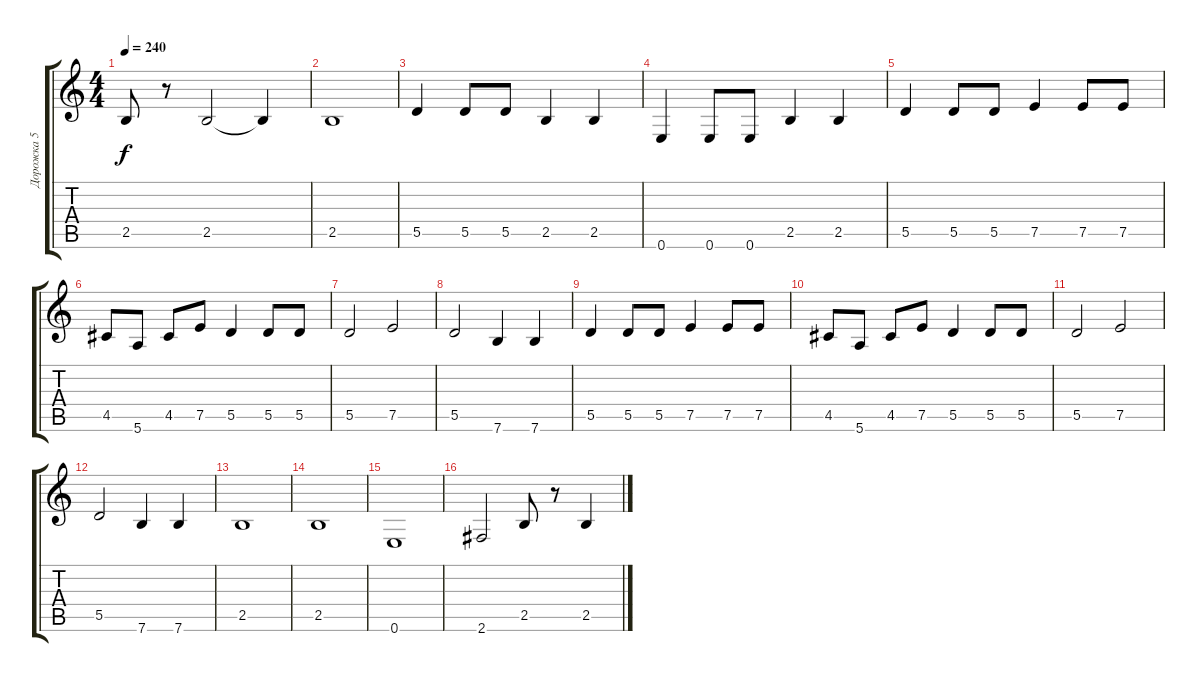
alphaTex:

\track ("Дорожка 5" "Дорожка 5") {instrument electricbassfinger}
\staff {score tabs}
\tuning (E4 B3 G3 D3 A2 E2) {hide}
\ts (4 4)
\tempo 240
\clef g2
\ks c
2.5.8{dy f} r.8 2.5.2 2.5{t}.4 |
2.5.1 |
5.5.4 5.5.8 5.5.8 2.5.4 2.5.4 |
0.6.4 0.6.8 0.6.8 2.5.4 2.5.4 |
5.5.4 5.5.8 5.5.8 7.5.4 7.5.8 7.5.8 |
4.5.8 5.6.8 4.5.8 7.5.8 5.5.4 5.5.8 5.5.8 |
5.5.2 7.5.2 |
5.5.2 7.6.4 7.6.4 |
5.5.4 5.5.8 5.5.8 7.5.4 7.5.8 7.5.8 |
4.5.8 5.6.8 4.5.8 7.5.8 5.5.4 5.5.8 5.5.8 |
5.5.2 7.5.2 |
5.5.2 7.6.4 7.6.4 |
2.5.1 |
2.5.1 |
0.6.1 |
2.6.2 2.5.8 r.8 2.5.4
